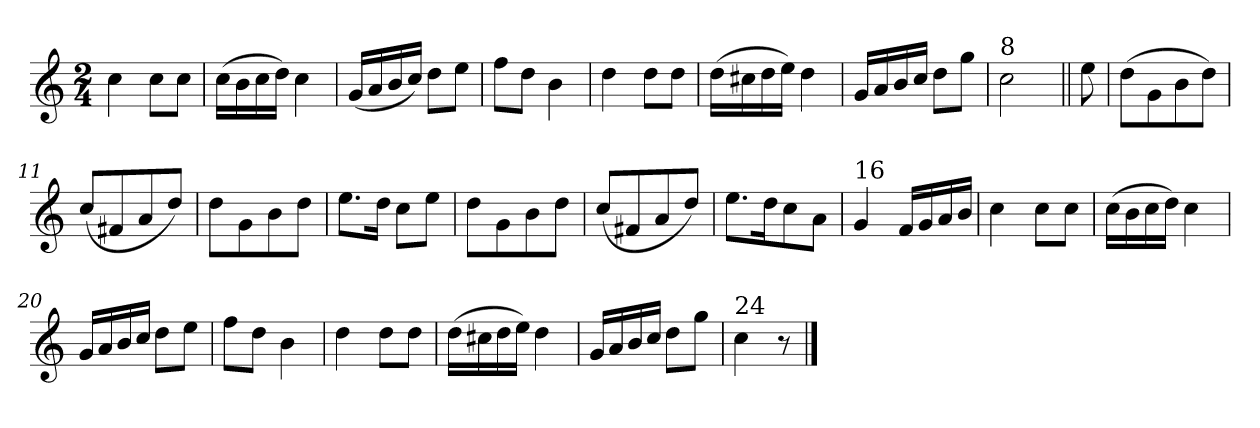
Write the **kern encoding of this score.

**kern
*part1
*staff1
*clefG2
*k[]
*M2/4
*MM100
=1
4cc\
8cc\L
8cc\J
=2
(>16cc\LL
16b\
16cc\
16dd\JJ)
4cc\
=3
(<16g/LL
16a/
16b/
16cc/JJ)
8dd\L
8ee\J
=4
8ff\L
8dd\J
4b\
=5
4dd\
8dd\L
8dd\J
=6
(>16dd\LL
16cc#X\
16dd\
16ee\JJ)
4dd\
=7
16g/LL
16a/
16b/
16cc/JJ
8dd\L
8gg\J
=8
!LO:TX:a:t=8
2cc\
=9||
8ee\
=10
(>8dd\L
8g\
8b\
8dd\J)
=11
(<8cc/L
8f#X/
8a/
8dd/J)
!!LO:LB:g=z
=12
8dd\L
8g\
8b\
8dd\J
=13
8.ee\L
16dd\Jk
8cc\L
8ee\J
=14
8dd\L
8g\
8b\
8dd\J
=15
(<8cc/L
8f#X/
8a/
8dd/J)
=16
8.ee\L
16dd\K
8cc\
8a\J
=17
!LO:TX:a:t=16
4g/
16f/LL
16g/
16a/
16b/JJ
=18
4cc\
8cc\L
8cc\J
=19
(>16cc\LL
16b\
16cc\
16dd\JJ)
4cc\
=20
16g/LL
16a/
16b/
16cc/JJ
8dd\L
8ee\J
=21
8ff\L
8dd\J
4b\
=22
4dd\
8dd\L
8dd\J
!!LO:LB:g=z
=23
(>16dd\LL
16cc#X\
16dd\
16ee\JJ)
4dd\
=24
16g/LL
16a/
16b/
16cc/JJ
8dd\L
8gg\J
=25
!LO:TX:a:t=24
4cc\
8r
==
*-
